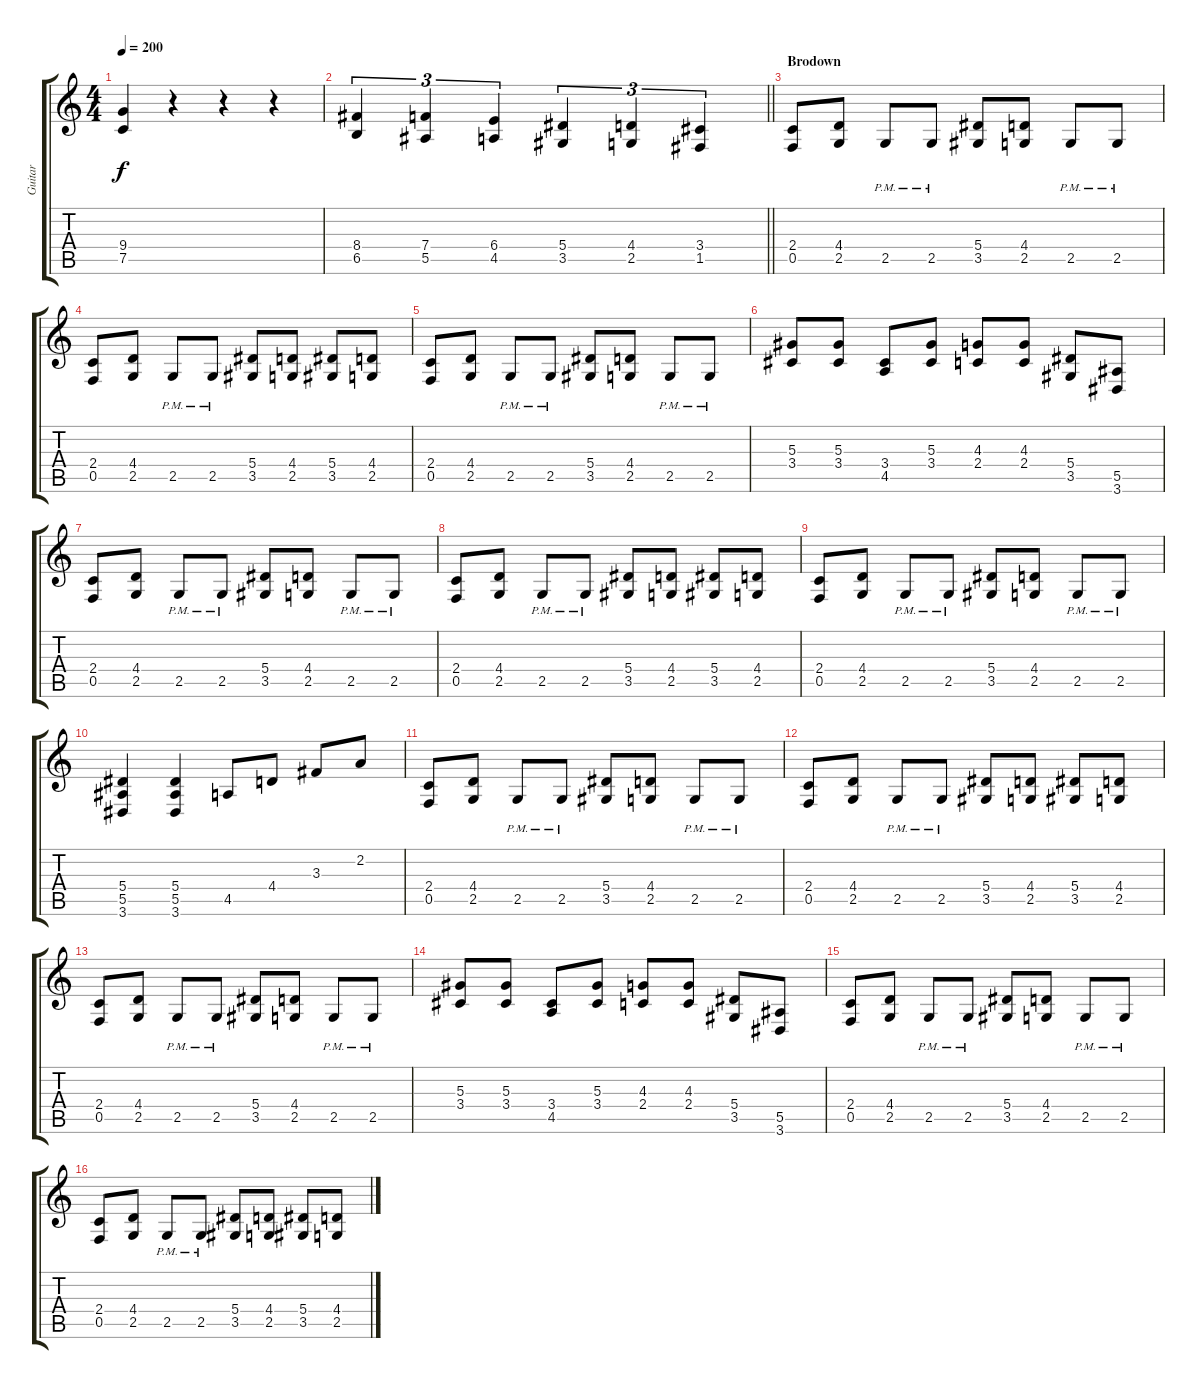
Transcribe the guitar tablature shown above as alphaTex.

\track ("Guitar" "Guitar") {instrument distortionguitar}
\staff {score tabs}
\tuning (C4 G3 Eb3 Bb2 F2 C2) {hide}
\ts (4 4)
\tempo 200
\clef g2
\ks c
(9.4 7.5).4{dy f} r.4 r.4 r.4 |
\barLineRight lightlight
(8.4 6.5).4{tu (3 2)} (7.4 5.5).4{tu (3 2)} (6.4 4.5).4{tu (3 2)} (5.4 3.5).4{tu (3 2)} (4.4 2.5).4{tu (3 2)} (3.4 1.5).4{tu (3 2)} |
\section ("" "Brodown")
(2.4 0.5).8 (4.4 2.5).8 2.5{pm}.8 2.5{pm}.8 (5.4 3.5).8 (4.4 2.5).8 2.5{pm}.8 2.5{pm}.8 |
(2.4 0.5).8 (4.4 2.5).8 2.5{pm}.8 2.5{pm}.8 (5.4 3.5).8 (4.4 2.5).8 (5.4 3.5).8 (4.4 2.5).8 |
(2.4 0.5).8 (4.4 2.5).8 2.5{pm}.8 2.5{pm}.8 (5.4 3.5).8 (4.4 2.5).8 2.5{pm}.8 2.5{pm}.8 |
(5.3 3.4).8 (5.3 3.4).8 (3.4 4.5).8 (5.3 3.4).8 (4.3 2.4).8 (4.3 2.4).8 (5.4 3.5).8 (5.5 3.6).8 |
(2.4 0.5).8 (4.4 2.5).8 2.5{pm}.8 2.5{pm}.8 (5.4 3.5).8 (4.4 2.5).8 2.5{pm}.8 2.5{pm}.8 |
(2.4 0.5).8 (4.4 2.5).8 2.5{pm}.8 2.5{pm}.8 (5.4 3.5).8 (4.4 2.5).8 (5.4 3.5).8 (4.4 2.5).8 |
(2.4 0.5).8 (4.4 2.5).8 2.5{pm}.8 2.5{pm}.8 (5.4 3.5).8 (4.4 2.5).8 2.5{pm}.8 2.5{pm}.8 |
(5.4 5.5 3.6).4 (5.4 5.5 3.6).4 4.5.8 4.4.8 3.3.8 2.2.8 |
(2.4 0.5).8 (4.4 2.5).8 2.5{pm}.8 2.5{pm}.8 (5.4 3.5).8 (4.4 2.5).8 2.5{pm}.8 2.5{pm}.8 |
(2.4 0.5).8 (4.4 2.5).8 2.5{pm}.8 2.5{pm}.8 (5.4 3.5).8 (4.4 2.5).8 (5.4 3.5).8 (4.4 2.5).8 |
(2.4 0.5).8 (4.4 2.5).8 2.5{pm}.8 2.5{pm}.8 (5.4 3.5).8 (4.4 2.5).8 2.5{pm}.8 2.5{pm}.8 |
(5.3 3.4).8 (5.3 3.4).8 (3.4 4.5).8 (5.3 3.4).8 (4.3 2.4).8 (4.3 2.4).8 (5.4 3.5).8 (5.5 3.6).8 |
(2.4 0.5).8 (4.4 2.5).8 2.5{pm}.8 2.5{pm}.8 (5.4 3.5).8 (4.4 2.5).8 2.5{pm}.8 2.5{pm}.8 |
(2.4 0.5).8 (4.4 2.5).8 2.5{pm}.8 2.5{pm}.8 (5.4 3.5).8 (4.4 2.5).8 (5.4 3.5).8 (4.4 2.5).8
